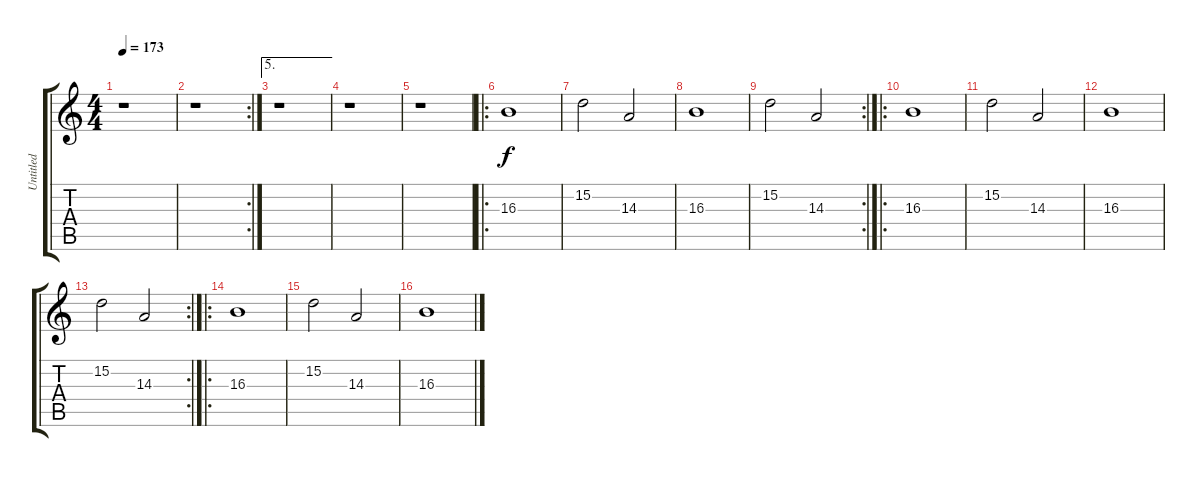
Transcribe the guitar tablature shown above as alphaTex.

\track ("Untitled" "Untitled") {instrument shakuhachi}
\staff {score tabs}
\tuning (E4 B3 G3 D3 A2 E2) {hide}
\ts (4 4)
\tempo 173
\clef g2
\ks c
r.1{dy f} |
\rc 2
r.1 |
\ae 5
r.1 |
r.1 |
r.1 |
\ro
16.3.1 |
15.2.2 14.3.2 |
16.3.1 |
\rc 2
15.2.2 14.3.2 |
\ro
16.3.1 |
15.2.2 14.3.2 |
16.3.1 |
\rc 2
15.2.2 14.3.2 |
\ro
16.3.1 |
15.2.2 14.3.2 |
16.3.1
